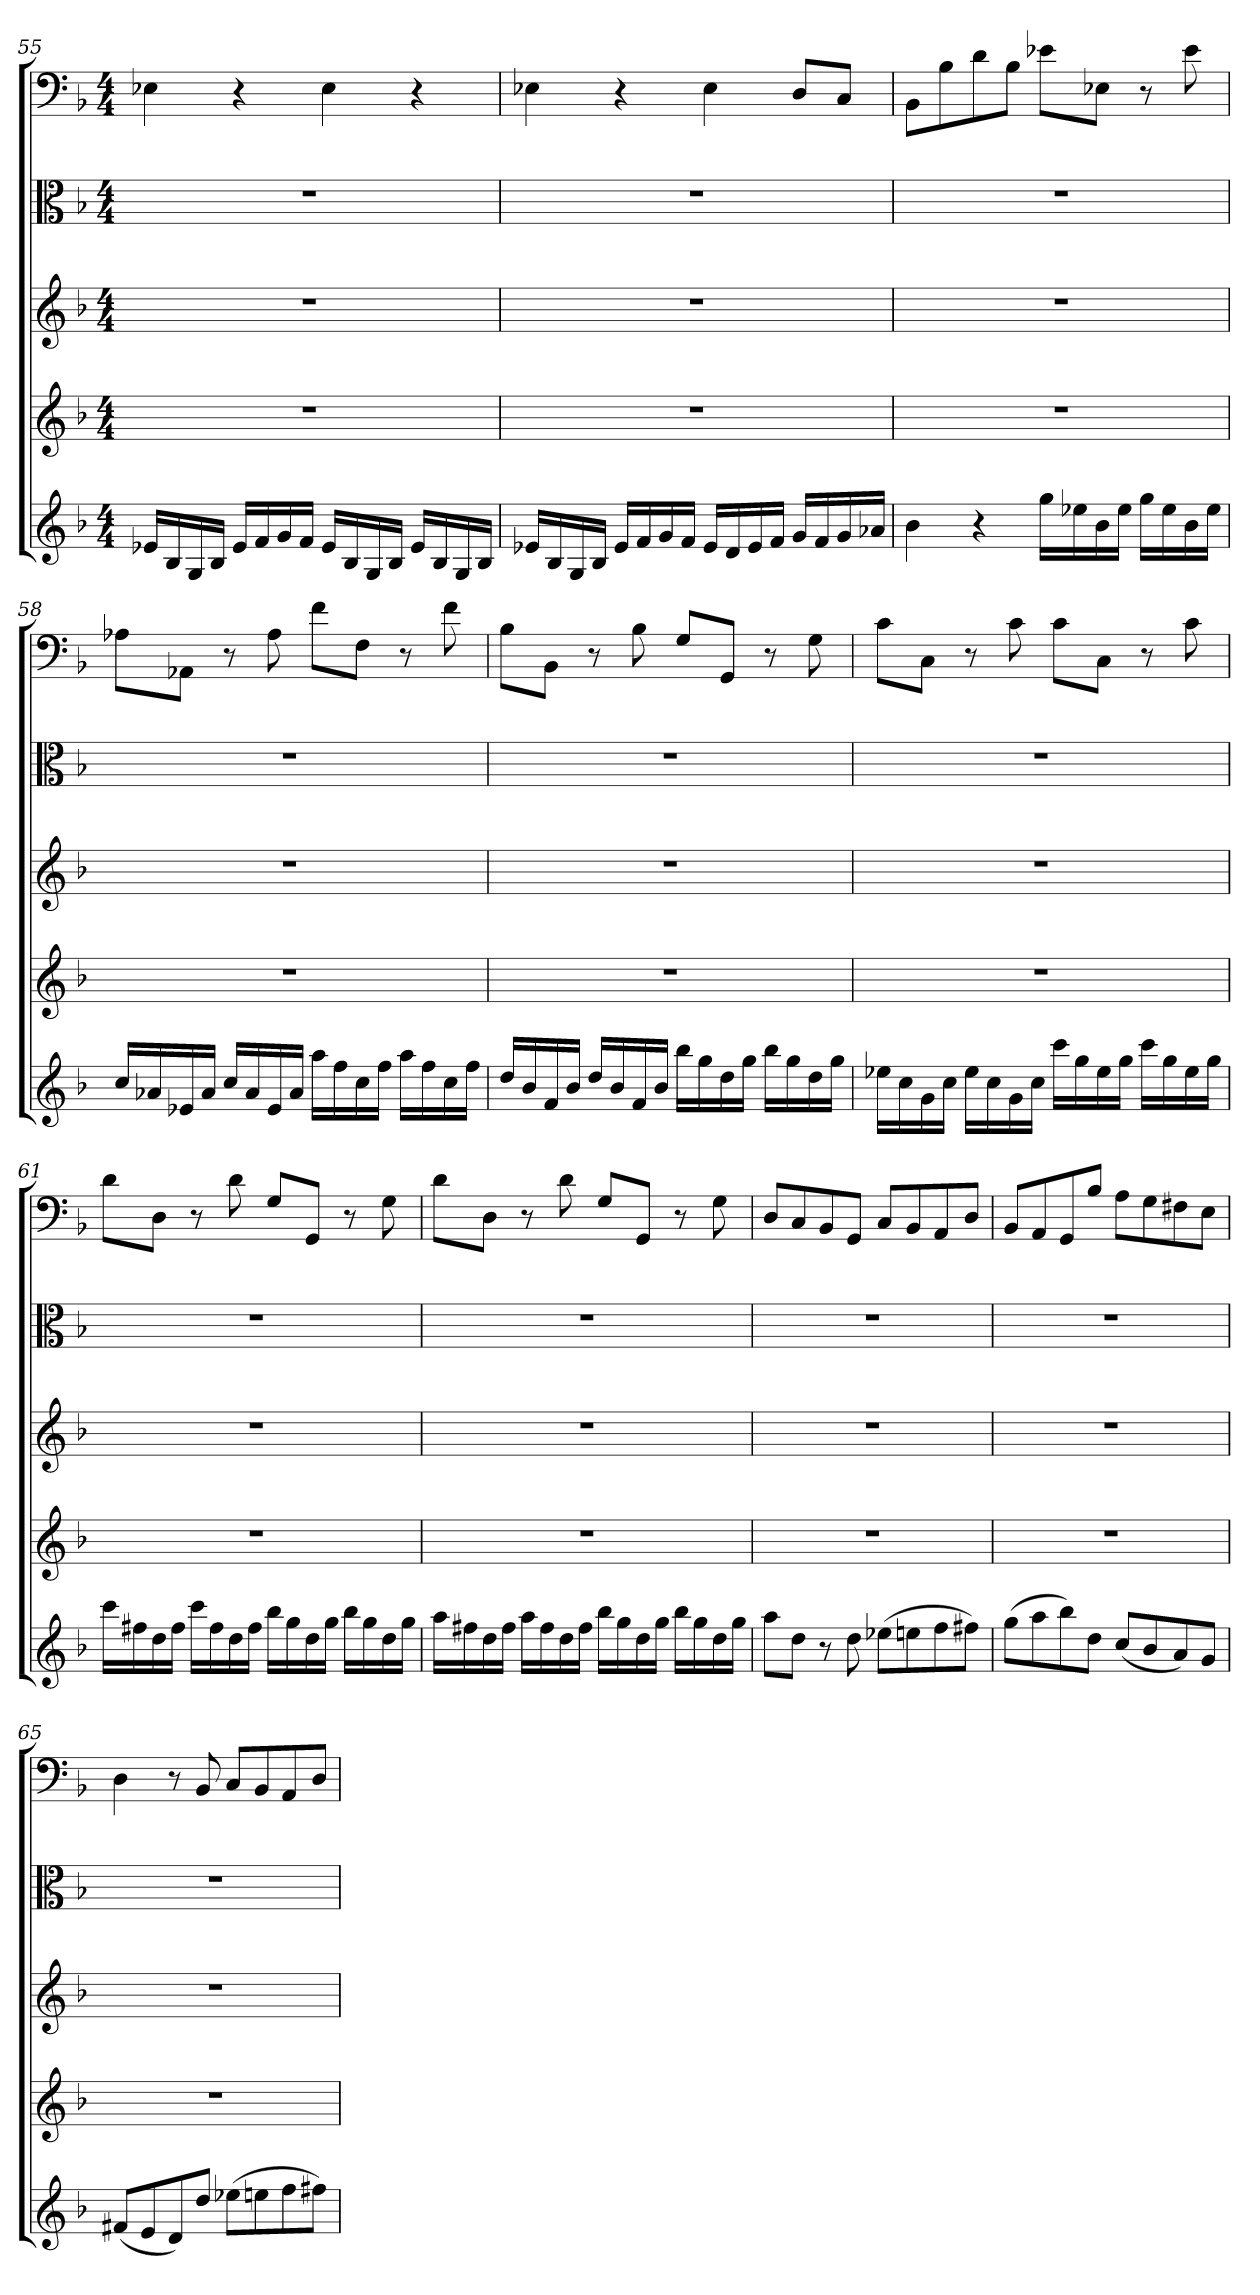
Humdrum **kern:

**kern	**kern	**kern	**kern	**kern
*part5	*part4	*part3	*part2	*part1
*staff5	*staff4	*staff3	*staff2	*staff1
*clefG2	*clefG2	*clefG2	*clefC3	*clefF4
*k[b-]	*k[b-]	*k[b-]	*k[b-]	*k[b-]
*d:	*d:	*d:	*d:	*d:
*M4/4	*M4/4	*M4/4	*M4/4	*M4/4
=55	=55	=55	=55	=55
16e-X/LL	1r	1r	1r	4E-X\
16B-/	.	.	.	.
16G/	.	.	.	.
16B-/JJ	.	.	.	.
16e-/LL	.	.	.	4r
16f/	.	.	.	.
16g/	.	.	.	.
16f/JJ	.	.	.	.
16e-/LL	.	.	.	4E-\
16B-/	.	.	.	.
16G/	.	.	.	.
16B-/JJ	.	.	.	.
16e-/LL	.	.	.	4r
16B-/	.	.	.	.
16G/	.	.	.	.
16B-/JJ	.	.	.	.
=56	=56	=56	=56	=56
16e-X/LL	1r	1r	1r	4E-X\
16B-/	.	.	.	.
16G/	.	.	.	.
16B-/JJ	.	.	.	.
16e-/LL	.	.	.	4r
16f/	.	.	.	.
16g/	.	.	.	.
16f/JJ	.	.	.	.
16e-/LL	.	.	.	4E-\
16d/	.	.	.	.
16e-/	.	.	.	.
16f/JJ	.	.	.	.
16g/LL	.	.	.	8D/L
16f/	.	.	.	.
16g/	.	.	.	8C/J
16a-X/JJ	.	.	.	.
=57	=57	=57	=57	=57
4b-\	1r	1r	1r	8BB-\L
.	.	.	.	8B-\
4r	.	.	.	8d\
.	.	.	.	8B-\J
16gg\LL	.	.	.	8e-X\L
16ee-X\	.	.	.	.
16b-\	.	.	.	8E-X\J
16ee-\JJ	.	.	.	.
16gg\LL	.	.	.	8r
16ee-\	.	.	.	.
16b-\	.	.	.	8e-\
16ee-\JJ	.	.	.	.
=58	=58	=58	=58	=58
16cc/LL	1r	1r	1r	8A-X\L
16a-X/	.	.	.	.
16e-X/	.	.	.	8AA-X\J
16a-/JJ	.	.	.	.
16cc/LL	.	.	.	8r
16a-/	.	.	.	.
16e-/	.	.	.	8A-\
16a-/JJ	.	.	.	.
16aa\LL	.	.	.	8f\L
16ff\	.	.	.	.
16cc\	.	.	.	8F\J
16ff\JJ	.	.	.	.
16aa\LL	.	.	.	8r
16ff\	.	.	.	.
16cc\	.	.	.	8f\
16ff\JJ	.	.	.	.
=59	=59	=59	=59	=59
16dd/LL	1r	1r	1r	8B-\L
16b-/	.	.	.	.
16f/	.	.	.	8BB-\J
16b-/JJ	.	.	.	.
16dd/LL	.	.	.	8r
16b-/	.	.	.	.
16f/	.	.	.	8B-\
16b-/JJ	.	.	.	.
16bb-\LL	.	.	.	8G/L
16gg\	.	.	.	.
16dd\	.	.	.	8GG/J
16gg\JJ	.	.	.	.
16bb-\LL	.	.	.	8r
16gg\	.	.	.	.
16dd\	.	.	.	8G\
16gg\JJ	.	.	.	.
=60	=60	=60	=60	=60
16ee-X\LL	1r	1r	1r	8c\L
16cc\	.	.	.	.
16g\	.	.	.	8C\J
16cc\JJ	.	.	.	.
16ee-\LL	.	.	.	8r
16cc\	.	.	.	.
16g\	.	.	.	8c\
16cc\JJ	.	.	.	.
16ccc\LL	.	.	.	8c\L
16gg\	.	.	.	.
16ee-\	.	.	.	8C\J
16gg\JJ	.	.	.	.
16ccc\LL	.	.	.	8r
16gg\	.	.	.	.
16ee-\	.	.	.	8c\
16gg\JJ	.	.	.	.
=61	=61	=61	=61	=61
16ccc\LL	1r	1r	1r	8d\L
16ff#X\	.	.	.	.
16dd\	.	.	.	8D\J
16ff#\JJ	.	.	.	.
16ccc\LL	.	.	.	8r
16ff#\	.	.	.	.
16dd\	.	.	.	8d\
16ff#\JJ	.	.	.	.
16bb-\LL	.	.	.	8G/L
16gg\	.	.	.	.
16dd\	.	.	.	8GG/J
16gg\JJ	.	.	.	.
16bb-\LL	.	.	.	8r
16gg\	.	.	.	.
16dd\	.	.	.	8G\
16gg\JJ	.	.	.	.
=62	=62	=62	=62	=62
16aa\LL	1r	1r	1r	8d\L
16ff#X\	.	.	.	.
16dd\	.	.	.	8D\J
16ff#\JJ	.	.	.	.
16aa\LL	.	.	.	8r
16ff#\	.	.	.	.
16dd\	.	.	.	8d\
16ff#\JJ	.	.	.	.
16bb-\LL	.	.	.	8G/L
16gg\	.	.	.	.
16dd\	.	.	.	8GG/J
16gg\JJ	.	.	.	.
16bb-\LL	.	.	.	8r
16gg\	.	.	.	.
16dd\	.	.	.	8G\
16gg\JJ	.	.	.	.
=63	=63	=63	=63	=63
8aa\L	1r	1r	1r	8D/L
8dd\J	.	.	.	8C/
8r	.	.	.	8BB-/
8dd\	.	.	.	8GG/J
(8ee-X\L	.	.	.	8C/L
8een\	.	.	.	8BB-/
8ff\	.	.	.	8AA/
8ff#X\J)	.	.	.	8D/J
=64	=64	=64	=64	=64
(8gg\L	1r	1r	1r	8BB-/L
8aa\	.	.	.	8AA/
8bb-\)	.	.	.	8GG/
8dd\J	.	.	.	8B-/J
(8cc/L	.	.	.	8A\L
8b-/	.	.	.	8G\
8a/)	.	.	.	8F#X\
8g/J	.	.	.	8E\J
=65	=65	=65	=65	=65
(8f#X/L	1r	1r	1r	4D\
8e/	.	.	.	.
8d/)	.	.	.	8r
8dd/J	.	.	.	8BB-/
(8ee-X\L	.	.	.	8C/L
8een\	.	.	.	8BB-/
8ff\	.	.	.	8AA/
8ff#X\J)	.	.	.	8D/J
=	=	=	=	=
*-	*-	*-	*-	*-
